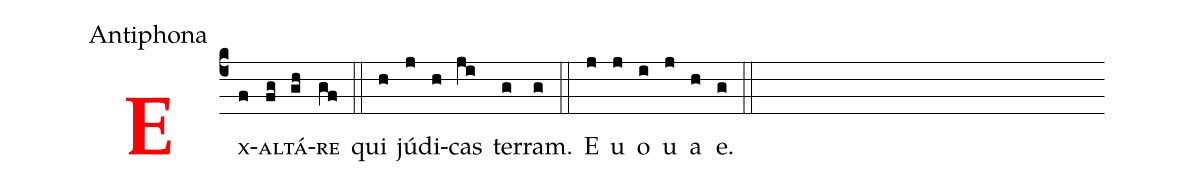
office-part: Antiphona;
%%
<v>\bf\textcolor{red}{E}</v><v>\sc{x}</v>(c4f)<v>\sc{al}</v>(fg)<v>\sc{tá}</v>(gh)<v>\sc{re}</v>(gf) (::)
qui(h) jú(j)di(h)cas(ji) ter(g)ram.(g) (::) E(j) u(j) o(i) u(j) a(h) e.(g) (::)
